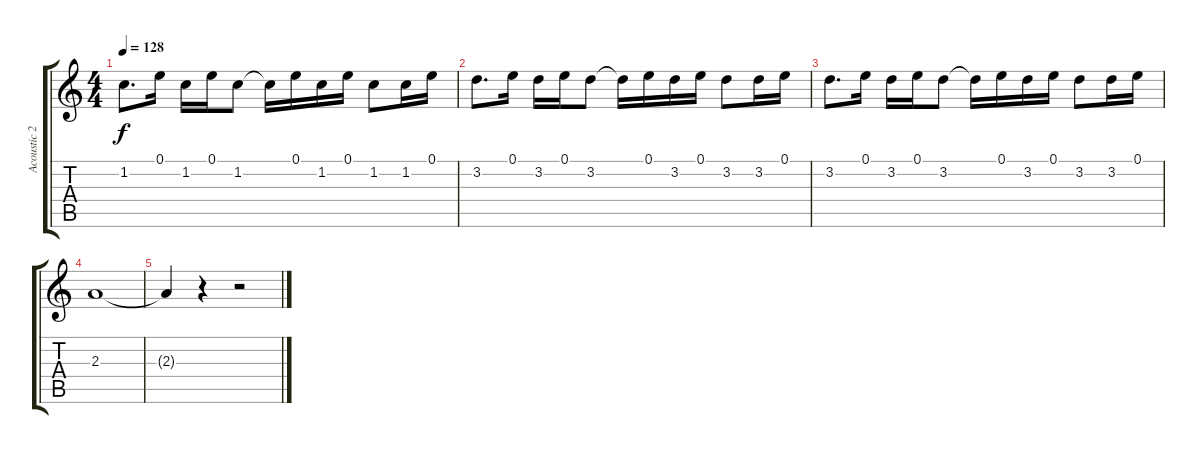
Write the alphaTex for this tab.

\track ("Acoustic 2" "Acoustic 2") {instrument acousticguitarsteel}
\staff {score tabs}
\tuning (E4 B3 G3 D3 A2 E2) {hide}
\ts (4 4)
\tempo 128
\clef g2
\ks c
1.2.8{d dy f} 0.1.16 1.2.16 0.1.16 1.2.8 1.2{t}.16 0.1.16 1.2.16 0.1.16 1.2.8 1.2.16 0.1.16 |
3.2.8{d} 0.1.16 3.2.16 0.1.16 3.2.8 3.2{t}.16 0.1.16 3.2.16 0.1.16 3.2.8 3.2.16 0.1.16 |
3.2.8{d} 0.1.16 3.2.16 0.1.16 3.2.8 3.2{t}.16 0.1.16 3.2.16 0.1.16 3.2.8 3.2.16 0.1.16 |
2.3.1 |
2.3{t}.4 r.4 r.2
